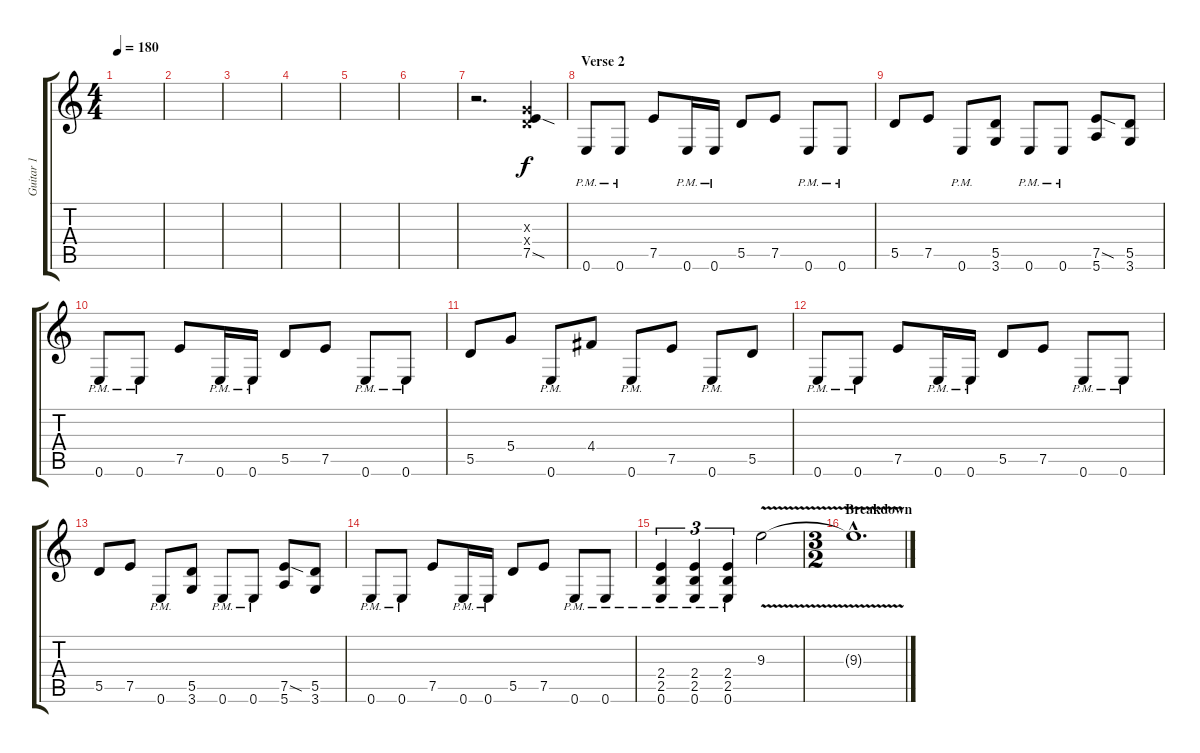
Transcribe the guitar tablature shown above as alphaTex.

\track ("Guitar 1" "Guitar 1") {instrument overdrivenguitar}
\staff {score tabs}
\tuning (E4 B3 G3 D3 A2 E2) {hide}
\ts (4 4)
\tempo 180
\clef g2
\ks c
|
|
|
|
|
|
r.2{d} (0.3{x} 0.4{x} 7.5{sod}).4 |
\section ("" "Verse 2")
0.6{pm}.8 0.6{pm}.8 7.5.8 0.6{pm}.16 0.6{pm}.16 5.5.8 7.5.8 0.6{pm}.8 0.6{pm}.8 |
5.5.8 7.5.8 0.6{pm}.8 (5.5 3.6).8 0.6{pm}.8 0.6{pm}.8 (7.5{sod} 5.6).8 (5.5 3.6).8 |
0.6{pm}.8 0.6{pm}.8 7.5.8 0.6{pm}.16 0.6{pm}.16 5.5.8 7.5.8 0.6{pm}.8 0.6{pm}.8 |
5.5.8 5.4.8 0.6{pm}.8 4.4.8 0.6{pm}.8 7.5.8 0.6{pm}.8 5.5.8 |
0.6{pm}.8 0.6{pm}.8 7.5.8 0.6{pm}.16 0.6{pm}.16 5.5.8 7.5.8 0.6{pm}.8 0.6{pm}.8 |
5.5.8 7.5.8 0.6{pm}.8 (5.5 3.6).8 0.6{pm}.8 0.6{pm}.8 (7.5{sod} 5.6).8 (5.5 3.6).8 |
0.6{pm}.8 0.6{pm}.8 7.5.8 0.6{pm}.16 0.6{pm}.16 5.5.8 7.5.8 0.6{pm}.8 0.6{pm}.8 |
(2.4{pm} 2.5{pm} 0.6{pm}).4{tu (3 2)} (2.4{pm} 2.5{pm} 0.6{pm}).4{tu (3 2)} (2.4{pm} 2.5{pm} 0.6).4{tu (3 2)} 9.3{v}.2 |
\ts (3 2)
\section ("" "Breakdown")
9.3{hac t}.1{d}
